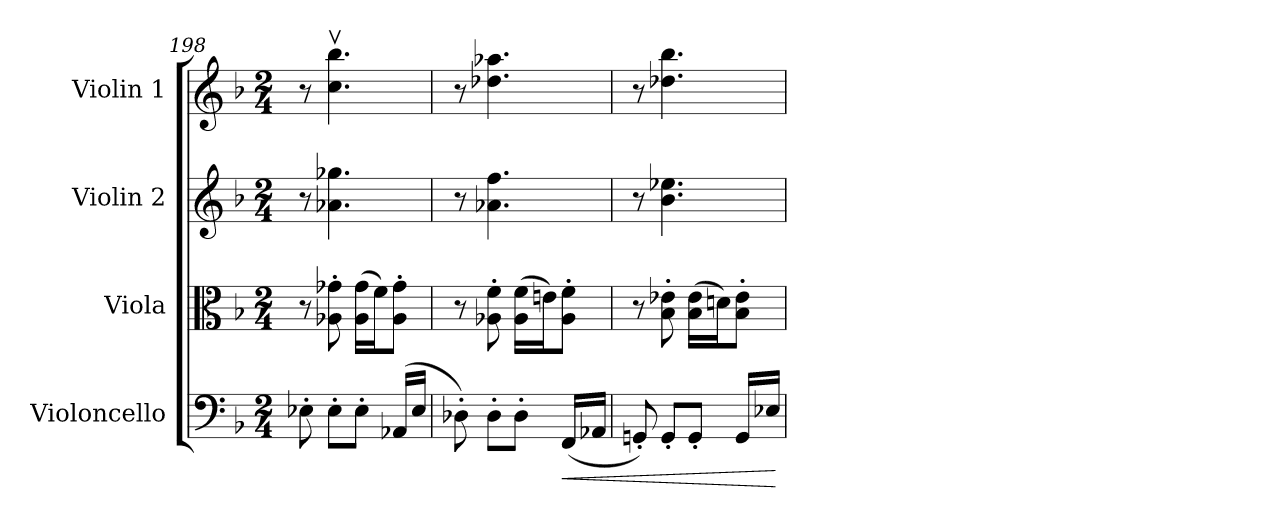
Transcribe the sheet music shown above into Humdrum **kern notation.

**kern	**dynam	**kern	**kern	**kern
*part4	*part4	*part3	*part2	*part1
*staff4	*staff4	*staff3	*staff2	*staff1
*I"Violoncello	*	*I"Viola	*I"Violin 2	*I"Violin 1
*I'Vc	*	*I'Vla	*I'Vln	*I'Vln
*clefF4	*	*clefC3	*clefG2	*clefG2
*k[b-]	*	*k[b-]	*k[b-]	*k[b-]
*M2/4	*	*M2/4	*M2/4	*M2/4
=198	=198	=198	=198	=198
*	*	*	*^	*^
8E-X'\	.	8r	8r	8ryy	8r	8ryy
8E-'\L	.	8A-X\' 8g-X\'	4.a-X\ 4.gg-X\	8ryy	4.cc\v 4.bb-\v	8ryy
8E-'\J	.	(16A-\ 16g-\LL	.	4ryy	.	4ryy
.	.	16f\J)	.	.	.	.
(16AA-X/LL	.	8A-\' 8g-\'J	.	.	.	.
16E-/JJ	.	.	.	.	.	.
=199	=199	=199	=199	=199	=199	=199
8D-X'\)	.	8r	8r	8ryy	8r	8ryy
8D-'\L	.	8A-X\' 8f\'	4.a-X\ 4.ff\	8ryy	4.dd-X\ 4.aa-X\	8ryy
8D-'\J	.	(16A-\ 16f\LL	.	4ryy	.	4ryy
.	.	16en\J)	.	.	.	.
!	!LO:HP:b	!	!	!	!	!
(16FF/LL	<	8A-\' 8f\'J	.	.	.	.
16AA-X/JJ	.	.	.	.	.	.
=200	=200	=200	=200	=200	=200	=200
8GGn'/)	.	8r	8r	8ryy	8r	8ryy
8GG'/L	.	8B-\' 8e-X\'	4.b-\ 4.ee-X\	8ryy	4.dd-X\ 4.bb-\	8ryy
8GG'/J	.	(16B-\ 16e-\LL	.	4ryy	.	4ryy
.	.	16dn\J)	.	.	.	.
16GG/LL	.	8B-\' 8e-\'J	.	.	.	.
16E-X/JJ	.	.	.	.	.	.
*	*	*	*v	*v	*	*
*	*	*	*	*v	*v
.	[	.	.	.
=	=	=	=	=
*-	*-	*-	*-	*-
